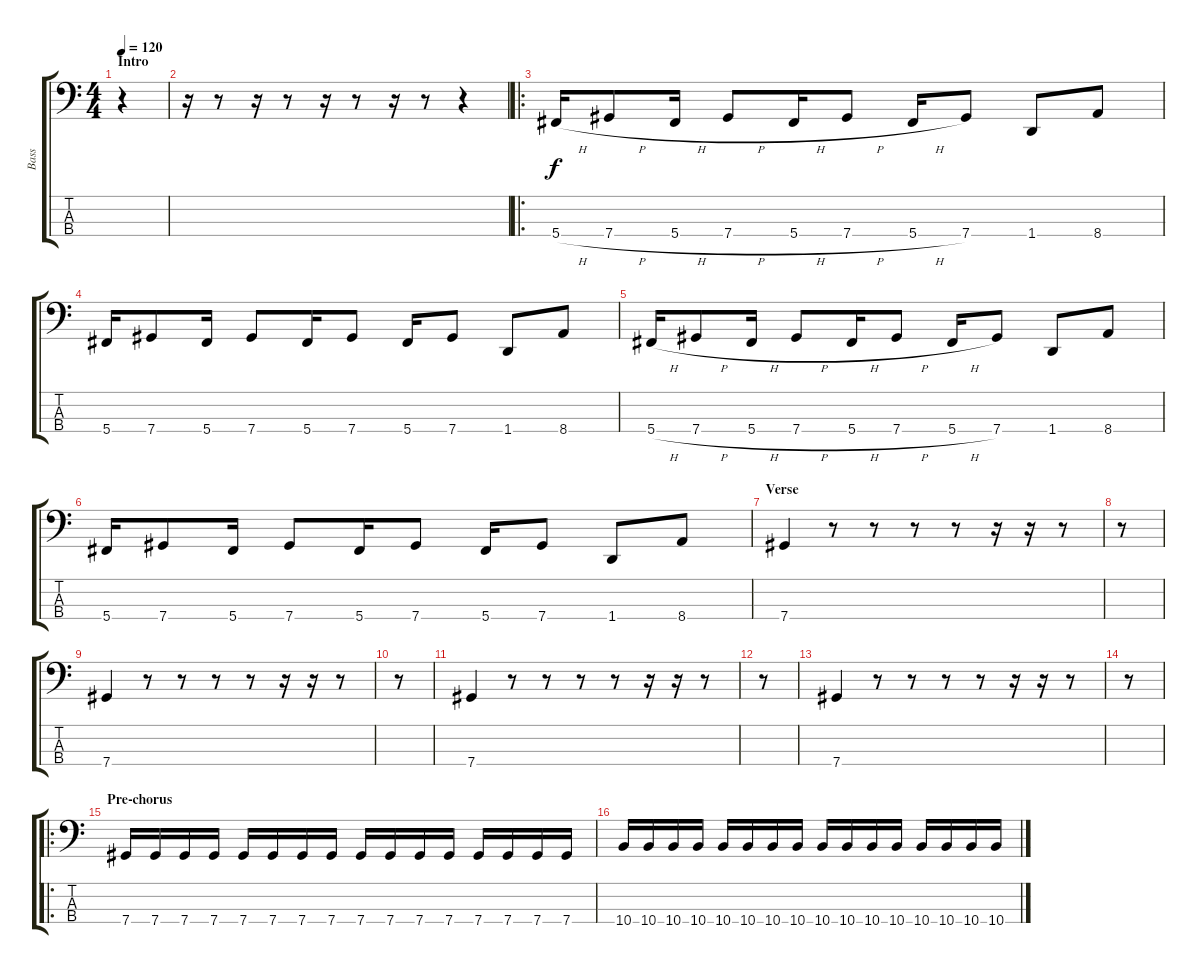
\track ("Bass" "Bass") {instrument slapbass2}
\staff {score tabs}
\tuning (Gb2 Db2 Ab1 Db1) {hide}
\ts (4 4)
\section ("" "Intro")
\tempo 120
\clef f4
\ks c
r.4{dy f instrument slapbass2} |
r.16 r.8 r.16 r.8 r.16 r.8 r.16 r.8 r.4 |
\ro
5.4{h}.16 7.4{h}.8 5.4{h}.16 7.4{h}.8 5.4{h}.16 7.4{h}.8 5.4{h}.16 7.4.8 1.4.8 8.4.8 |
5.4.16 7.4.8 5.4.16 7.4.8 5.4.16 7.4.8 5.4.16 7.4.8 1.4.8 8.4.8 |
5.4{h}.16 7.4{h}.8 5.4{h}.16 7.4{h}.8 5.4{h}.16 7.4{h}.8 5.4{h}.16 7.4.8 1.4.8 8.4.8 |
5.4.16 7.4.8 5.4.16 7.4.8 5.4.16 7.4.8 5.4.16 7.4.8 1.4.8 8.4.8 |
\section ("" "Verse")
7.4.4 r.8 r.8 r.8 r.8 r.16 r.16 r.8 |
r.8 |
7.4.4 r.8 r.8 r.8 r.8 r.16 r.16 r.8 |
r.8 |
7.4.4 r.8 r.8 r.8 r.8 r.16 r.16 r.8 |
r.8 |
7.4.4 r.8 r.8 r.8 r.8 r.16 r.16 r.8 |
r.8 |
\ro
\section ("" "Pre-chorus")
7.4.16 7.4.16 7.4.16 7.4.16 7.4.16 7.4.16 7.4.16 7.4.16 7.4.16 7.4.16 7.4.16 7.4.16 7.4.16 7.4.16 7.4.16 7.4.16 |
10.4.16 10.4.16 10.4.16 10.4.16 10.4.16 10.4.16 10.4.16 10.4.16 10.4.16 10.4.16 10.4.16 10.4.16 10.4.16 10.4.16 10.4.16 10.4.16
